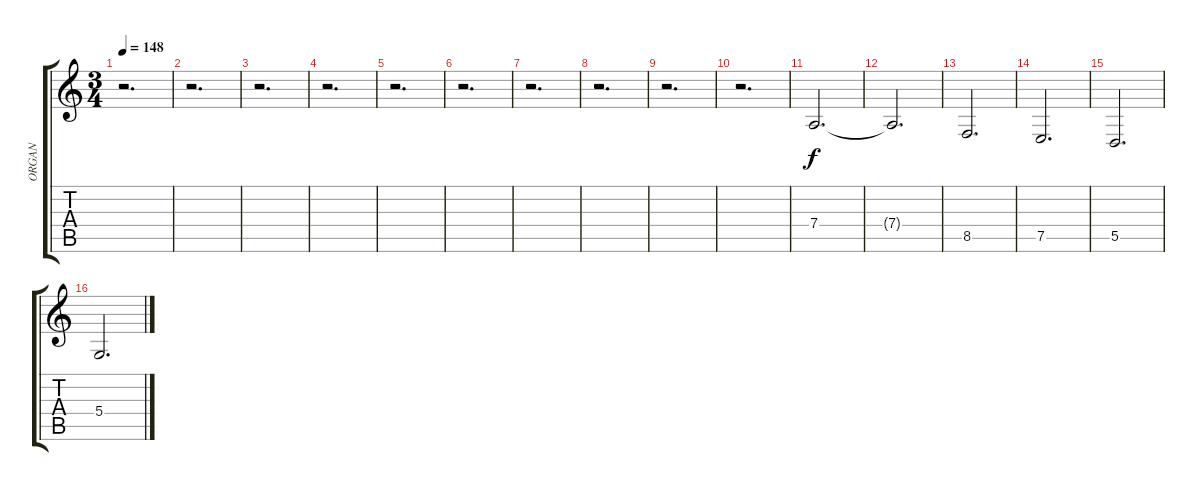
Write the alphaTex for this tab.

\track ("ORGAN" "ORGAN") {instrument reedorgan}
\staff {score tabs}
\tuning (E4 B3 G3 D3 A2 E2) {hide}
\ts (3 4)
\tempo 148
\clef g2
\ks c
r.2{d dy f} |
r.2{d} |
r.2{d} |
r.2{d} |
r.2{d} |
r.2{d} |
r.2{d} |
r.2{d} |
r.2{d} |
r.2{d} |
7.4.2{d} |
7.4{t}.2{d} |
8.5.2{d} |
7.5.2{d} |
5.5.2{d} |
5.4.2{d}
